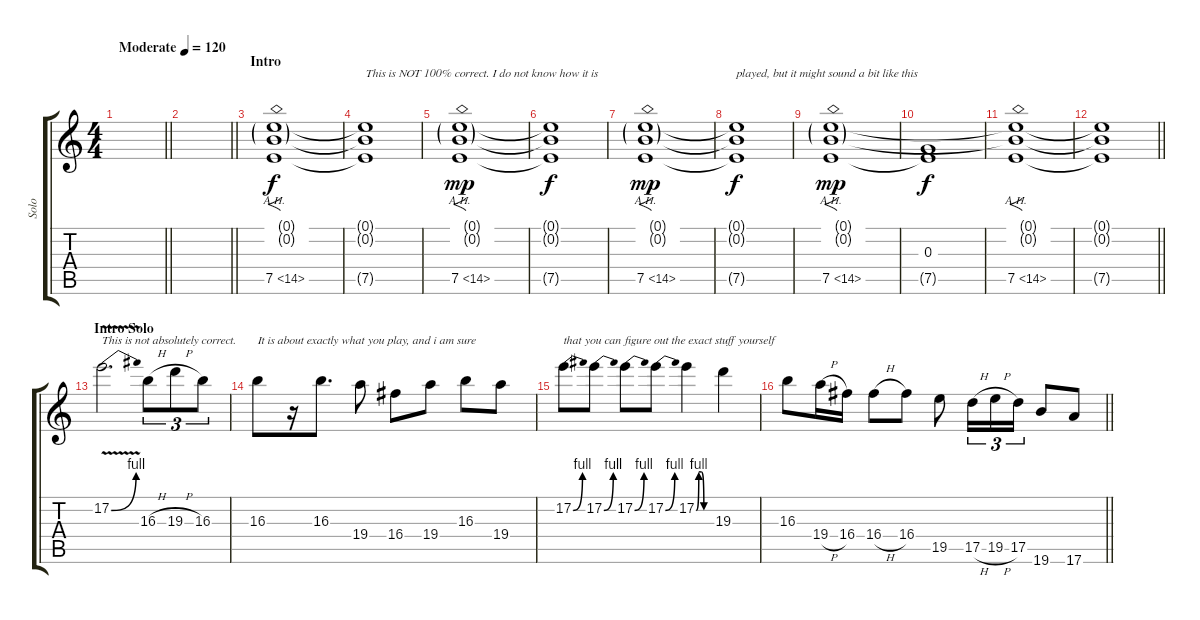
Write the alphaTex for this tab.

\track ("Solo" "Solo") {instrument overdrivenguitar}
\staff {score tabs}
\tuning (E4 B3 G3 D3 A2 E2) {hide}
\ts (4 4)
\tempo (120 "Moderate")
\clef g2
\barLineRight lightlight
\ks c
|
\barLineRight lightlight
|
\section ("" "Intro")
(0.1{g} 0.2{g} 7.5{ah 7}).1{f} |
(0.1{t} 0.2{t} 7.5{t}).1{txt "This is NOT 100% correct. I do not know how it is " dy f} |
(0.1{g} 0.2{g} 7.5{ah 7}).1{f dy mp} |
(0.1{t} 0.2{t} 7.5{t}).1{dy f} |
(0.1{g} 0.2{g} 7.5{ah 7}).1{f dy mp} |
(0.1{t} 0.2{t} 7.5{t}).1{txt "played, but it might sound a bit like this" dy f} |
(0.1{g} 0.2{g} 7.5{ah 7}).1{f dy mp} |
(0.3 7.5{t}).1{dy f} |
(0.1{t} 0.2{t} 7.5{ah 7}).1{f} |
\barLineRight lightlight
(0.1{t} 0.2{t} 7.5{t}).1 |
\section ("" "Intro Solo")
17.2{be (bend 0 0 60 4) v}.2{d txt "This is not absolutely correct. "} 16.3{h}.8{tu (3 2)} 19.3{h}.8{tu (3 2)} 16.3.8{tu (3 2)} |
16.3.8{txt "It is about exactly what you play, and i am sure"} r.16 16.3.8{d} 19.4.8 16.4.8 19.4.8 16.3.8 19.4.8 |
17.2{be (bend 0 0 60 4)}.8{txt "that you can figure out the exact stuff yourself"} 17.2{be (bend 0 0 60 4)}.8 17.2{be (bend 0 0 60 4)}.8 17.2{be (bend 0 0 60 4)}.8 17.2{be (custom 0 0 10 4 20 4 30 0 60 0)}.4 19.3.4 |
\barLineRight lightlight
16.3.8 19.4{h}.16 16.4.16 16.4{h}.8 16.4.8 19.5.8 17.5{h}.16{tu (3 2)} 19.5{h}.16{tu (3 2)} 17.5.16{tu (3 2)} 19.6.8 17.6.8
